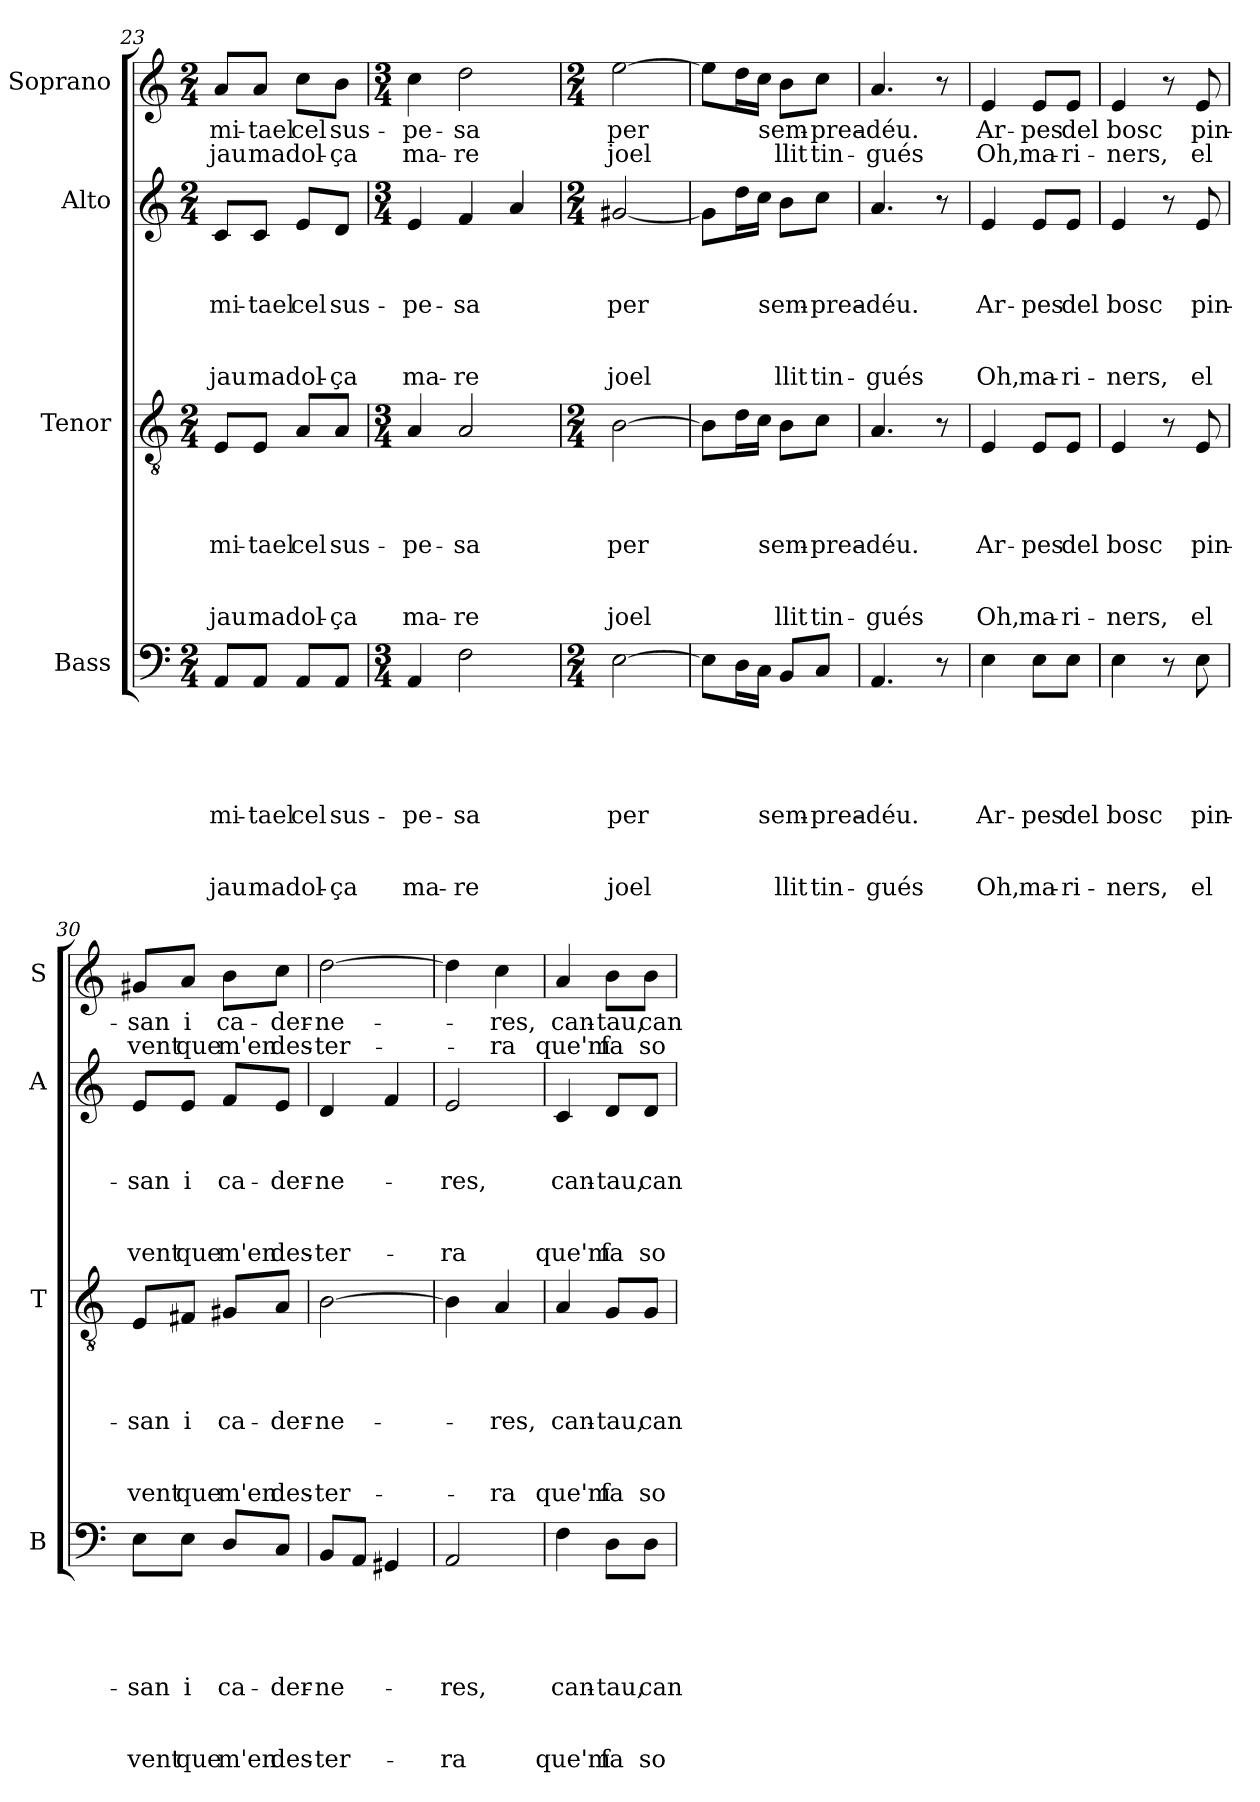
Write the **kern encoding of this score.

**kern	**text	**text	**text	**text	**text	**text	**text	**text	**kern	**text	**text	**text	**text	**text	**text	**text	**kern	**text	**text	**text	**text	**text	**text	**kern	**text	**text
*part4	*part4	*part4	*part4	*part4	*part4	*part4	*part4	*part4	*part3	*part3	*part3	*part3	*part3	*part3	*part3	*part3	*part2	*part2	*part2	*part2	*part2	*part2	*part2	*part1	*part1	*part1
*staff4	*staff4	*staff4	*staff4	*staff4	*staff4	*staff4	*staff4	*staff4	*staff3	*staff3	*staff3	*staff3	*staff3	*staff3	*staff3	*staff3	*staff2	*staff2	*staff2	*staff2	*staff2	*staff2	*staff2	*staff1	*staff1	*staff1
*I"Bass	*	*	*	*	*	*	*	*	*I"Tenor	*	*	*	*	*	*	*	*I"Alto	*	*	*	*	*	*	*I"Soprano	*	*
*I'B	*	*	*	*	*	*	*	*	*I'T	*	*	*	*	*	*	*	*I'A	*	*	*	*	*	*	*I'S	*	*
*clefF4	*	*	*	*	*	*	*	*	*clefGv2	*	*	*	*	*	*	*	*clefG2	*	*	*	*	*	*	*clefG2	*	*
*k[]	*	*	*	*	*	*	*	*	*k[]	*	*	*	*	*	*	*	*k[]	*	*	*	*	*	*	*k[]	*	*
*a:	*	*	*	*	*	*	*	*	*a:	*	*	*	*	*	*	*	*a:	*	*	*	*	*	*	*a:	*	*
*M2/4	*	*	*	*	*	*	*	*	*M2/4	*	*	*	*	*	*	*	*M2/4	*	*	*	*	*	*	*M2/4	*	*
=23	=23	=23	=23	=23	=23	=23	=23	=23	=23	=23	=23	=23	=23	=23	=23	=23	=23	=23	=23	=23	=23	=23	=23	=23	=23	=23
8AA/L	.	.	.	.	-mi-	.	.	jau	8E/L	.	.	.	-mi-	.	.	jau	8c/L	.	.	-mi-	.	.	jau	8a/L	-mi-	jau
8AA/J	.	.	.	.	-tael	.	.	ma	8E/J	.	.	.	-tael	.	.	ma	8c/J	.	.	-tael	.	.	ma	8a/J	-tael	ma
8AA/L	.	.	.	.	cel	.	.	dol-	8A/L	.	.	.	cel	.	.	dol-	8e/L	.	.	cel	.	.	dol-	8cc\L	cel	dol-
8AA/J	.	.	.	.	sus-	.	.	-ça	8A/J	.	.	.	sus-	.	.	-ça	8d/J	.	.	sus-	.	.	-ça	8b\J	sus-	-ça
=24	=24	=24	=24	=24	=24	=24	=24	=24	=24	=24	=24	=24	=24	=24	=24	=24	=24	=24	=24	=24	=24	=24	=24	=24	=24	=24
*M3/4	*	*	*	*	*	*	*	*	*M3/4	*	*	*	*	*	*	*	*M3/4	*	*	*	*	*	*	*M3/4	*	*
4AA/	.	.	.	.	-pe-	.	.	ma-	4A/	.	.	.	-pe-	.	.	ma-	4e/	.	.	-pe-	.	.	ma-	4cc\	-pe-	ma-
2F\	.	.	.	.	-sa	.	.	-re	2A/	.	.	.	-sa	.	.	-re	4f/	.	.	-sa	.	.	-re	2dd\	-sa	-re
.	.	.	.	.	.	.	.	.	.	.	.	.	.	.	.	.	4a/	.	.	.	.	.	.	.	.	.
=25	=25	=25	=25	=25	=25	=25	=25	=25	=25	=25	=25	=25	=25	=25	=25	=25	=25	=25	=25	=25	=25	=25	=25	=25	=25	=25
*M2/4	*	*	*	*	*	*	*	*	*M2/4	*	*	*	*	*	*	*	*M2/4	*	*	*	*	*	*	*M2/4	*	*
[2E\	.	.	.	.	per	.	.	joel	[2B\	.	.	.	per	.	.	joel	[2g#X/	.	.	per	.	.	joel	[2ee\	per	joel
=26	=26	=26	=26	=26	=26	=26	=26	=26	=26	=26	=26	=26	=26	=26	=26	=26	=26	=26	=26	=26	=26	=26	=26	=26	=26	=26
8E\L]	.	.	.	.	.	.	.	.	8B\L]	.	.	.	.	.	.	.	8g#\L]	.	.	.	.	.	.	8ee\L]	.	.
16D\L	.	.	.	.	.	.	.	.	16d\L	.	.	.	.	.	.	.	16dd\L	.	.	.	.	.	.	16dd\L	.	.
16C\JJ	.	.	.	.	.	.	.	.	16c\JJ	.	.	.	.	.	.	.	16cc\JJ	.	.	.	.	.	.	16cc\JJ	.	.
8BB/L	.	.	.	.	sem-	.	.	llit	8B\L	.	.	.	sem-	.	.	llit	8b\L	.	.	sem-	.	.	llit	8b\L	sem-	llit
8C/J	.	.	.	.	-prea-	.	.	tin-	8c\J	.	.	.	-prea-	.	.	tin-	8cc\J	.	.	-prea-	.	.	tin-	8cc\J	-prea-	tin-
=27	=27	=27	=27	=27	=27	=27	=27	=27	=27	=27	=27	=27	=27	=27	=27	=27	=27	=27	=27	=27	=27	=27	=27	=27	=27	=27
4.AA/	.	.	.	.	-déu.	.	.	-gués	4.A/	.	.	.	-déu.	.	.	-gués	4.a/	.	.	-déu.	.	.	-gués	4.a/	-déu.	-gués
8r	.	.	.	.	.	.	.	.	8r	.	.	.	.	.	.	.	8r	.	.	.	.	.	.	8r	.	.
!!LO:PB:g=z
=28	=28	=28	=28	=28	=28	=28	=28	=28	=28	=28	=28	=28	=28	=28	=28	=28	=28	=28	=28	=28	=28	=28	=28	=28	=28	=28
4E\	.	.	.	.	Ar-	.	.	Oh,	4E/	.	.	.	Ar-	.	.	Oh,	4e/	.	.	Ar-	.	.	Oh,	4e/	Ar-	Oh,
8E\L	.	.	.	.	-pes	.	.	ma-	8E/L	.	.	.	-pes	.	.	ma-	8e/L	.	.	-pes	.	.	ma-	8e/L	-pes	ma-
8E\J	.	.	.	.	del	.	.	-ri-	8E/J	.	.	.	del	.	.	-ri-	8e/J	.	.	del	.	.	-ri-	8e/J	del	-ri-
=29	=29	=29	=29	=29	=29	=29	=29	=29	=29	=29	=29	=29	=29	=29	=29	=29	=29	=29	=29	=29	=29	=29	=29	=29	=29	=29
4E\	.	.	.	.	bosc	.	.	-ners,	4E/	.	.	.	bosc	.	.	-ners,	4e/	.	.	bosc	.	.	-ners,	4e/	bosc	-ners,
8r	.	.	.	.	.	.	.	.	8r	.	.	.	.	.	.	.	8r	.	.	.	.	.	.	8r	.	.
8E\	.	.	.	.	pin-	.	.	el	8E/	.	.	.	pin-	.	.	el	8e/	.	.	pin-	.	.	el	8e/	pin-	el
=30	=30	=30	=30	=30	=30	=30	=30	=30	=30	=30	=30	=30	=30	=30	=30	=30	=30	=30	=30	=30	=30	=30	=30	=30	=30	=30
8E\L	.	.	.	.	-san	.	.	vent	8E/L	.	.	.	-san	.	.	vent	8e/L	.	.	-san	.	.	vent	8g#X/L	-san	vent
8E\J	.	.	.	.	i	.	.	que	8F#X/J	.	.	.	i	.	.	que	8e/J	.	.	i	.	.	que	8a/J	i	que
8D/L	.	.	.	.	ca-	.	.	m'en	8G#X/L	.	.	.	ca-	.	.	m'en	8f/L	.	.	ca-	.	.	m'en	8b\L	ca-	m'en
8C/J	.	.	.	.	-der-	.	.	des-	8A/J	.	.	.	-der-	.	.	des-	8e/J	.	.	-der-	.	.	des-	8cc\J	-der-	des-
=31	=31	=31	=31	=31	=31	=31	=31	=31	=31	=31	=31	=31	=31	=31	=31	=31	=31	=31	=31	=31	=31	=31	=31	=31	=31	=31
8BB/L	.	.	.	.	-ne-	.	.	-ter-	[2B\	.	.	.	-ne-	.	.	-ter-	4d/	.	.	-ne-	.	.	-ter-	[2dd\	-ne-	-ter-
8AA/J	.	.	.	.	.	.	.	.	.	.	.	.	.	.	.	.	.	.	.	.	.	.	.	.	.	.
4GG#X/	.	.	.	.	.	.	.	.	.	.	.	.	.	.	.	.	4f/	.	.	.	.	.	.	.	.	.
=32	=32	=32	=32	=32	=32	=32	=32	=32	=32	=32	=32	=32	=32	=32	=32	=32	=32	=32	=32	=32	=32	=32	=32	=32	=32	=32
2AA/	.	.	.	.	-res,	.	.	-ra	4B\]	.	.	.	.	.	.	.	2e/	.	.	-res,	.	.	-ra	4dd\]	.	.
.	.	.	.	.	.	.	.	.	4A/	.	.	.	-res,	.	.	-ra	.	.	.	.	.	.	.	4cc\	-res,	-ra
=33	=33	=33	=33	=33	=33	=33	=33	=33	=33	=33	=33	=33	=33	=33	=33	=33	=33	=33	=33	=33	=33	=33	=33	=33	=33	=33
4F\	.	.	.	.	can-	.	.	que'm	4A/	.	.	.	can-	.	.	que'm	4c/	.	.	can-	.	.	que'm	4a/	can-	que'm
8D\L	.	.	.	.	-tau,	.	.	fa	8G/L	.	.	.	-tau,	.	.	fa	8d/L	.	.	-tau,	.	.	fa	8b\L	-tau,	fa
8D\J	.	.	.	.	can-	.	.	so-	8G/J	.	.	.	can-	.	.	so-	8d/J	.	.	can-	.	.	so-	8b\J	can-	so-
=	=	=	=	=	=	=	=	=	=	=	=	=	=	=	=	=	=	=	=	=	=	=	=	=	=	=
*-	*-	*-	*-	*-	*-	*-	*-	*-	*-	*-	*-	*-	*-	*-	*-	*-	*-	*-	*-	*-	*-	*-	*-	*-	*-	*-
